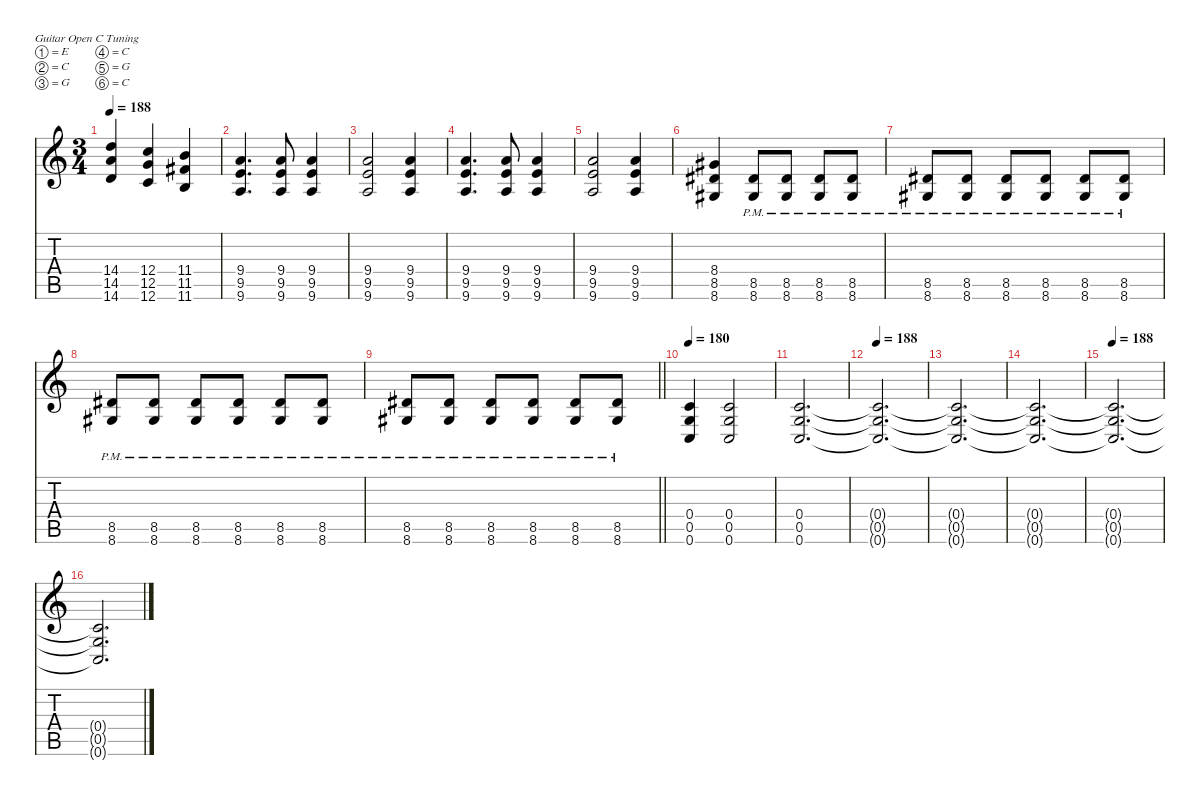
\defaultSystemsLayout 4
\hideDynamics
\bracketExtendMode nobrackets
\singleTrackTrackNamePolicy hidden
\multiTrackTrackNamePolicy hidden
\firstSystemTrackNameMode fullname
\otherSystemsTrackNameOrientation horizontal
\track ("Guitar 2" "od.guit.") {defaultSystemsLayout 8 instrument overdrivenguitar}
\staff {score tabs}
\tuning (E4 C4 G3 C3 G2 C2)
\ts (3 4)
\tempo 188
\clef g2
\ks c
(14.4 14.5 14.6).4{dy f beam Up} (12.4 12.5 12.6).4{beam Up} (11.4 11.5{acc #} 11.6).4{beam Up} |
(9.4 9.5 9.6).4{d beam Up} (9.4 9.5 9.6).8{beam Up} (9.4 9.5 9.6).4{beam Up} |
(9.4 9.5 9.6).2{beam Up} (9.4 9.5 9.6).4{beam Up} |
(9.4 9.5 9.6).4{d beam Up} (9.4 9.5 9.6).8{beam Up} (9.4 9.5 9.6).4{beam Up} |
(9.4 9.5 9.6).2{beam Up} (9.4 9.5 9.6).4{beam Up} |
(8.4{acc #} 8.5{acc #} 8.6{acc #}).4{beam Up} (8.5{pm acc #} 8.6{pm acc #}).8{beam Up} (8.5{pm acc #} 8.6{pm acc #}).8{beam Up} (8.5{pm acc #} 8.6{pm acc #}).8{beam Up} (8.5{pm acc #} 8.6{pm acc #}).8{beam Up} |
(8.5{pm acc #} 8.6{pm acc #}).8{beam Up} (8.5{pm acc #} 8.6{pm acc #}).8{beam Up} (8.5{pm acc #} 8.6{pm acc #}).8{beam Up} (8.5{pm acc #} 8.6{pm acc #}).8{beam Up} (8.5{pm acc #} 8.6{pm acc #}).8{beam Up} (8.5{pm acc #} 8.6{pm acc #}).8{beam Up} |
(8.5{pm acc #} 8.6{pm acc #}).8{beam Up} (8.5{pm acc #} 8.6{pm acc #}).8{beam Up} (8.5{pm acc #} 8.6{pm acc #}).8{beam Up} (8.5{pm acc #} 8.6{pm acc #}).8{beam Up} (8.5{pm acc #} 8.6{pm acc #}).8{beam Up} (8.5{pm acc #} 8.6{pm acc #}).8{beam Up} |
\barLineRight lightlight
(8.5{pm acc #} 8.6{pm acc #}).8{beam Up} (8.5{pm acc #} 8.6{pm acc #}).8{beam Up} (8.5{pm acc #} 8.6{pm acc #}).8{beam Up} (8.5{pm acc #} 8.6{pm acc #}).8{beam Up} (8.5{pm acc #} 8.6{pm acc #}).8{beam Up} (8.5{pm acc #} 8.6{pm acc #}).8{beam Up} |
\tempo 180
(0.4 0.5 0.6).4{beam Up} (0.4 0.5 0.6).2{beam Up} |
(0.4 0.5 0.6).2{d beam Up} |
\tempo 188
(0.4{t} 0.5{t} 0.6{t}).2{d beam Up} |
(0.4{t} 0.5{t} 0.6{t}).2{d beam Up} |
(0.4{t} 0.5{t} 0.6{t}).2{d beam Up} |
\tempo 188
(0.4{t} 0.5{t} 0.6{t}).2{d beam Up} |
(0.4{t} 0.5{t} 0.6{t}).2{d beam Up}
